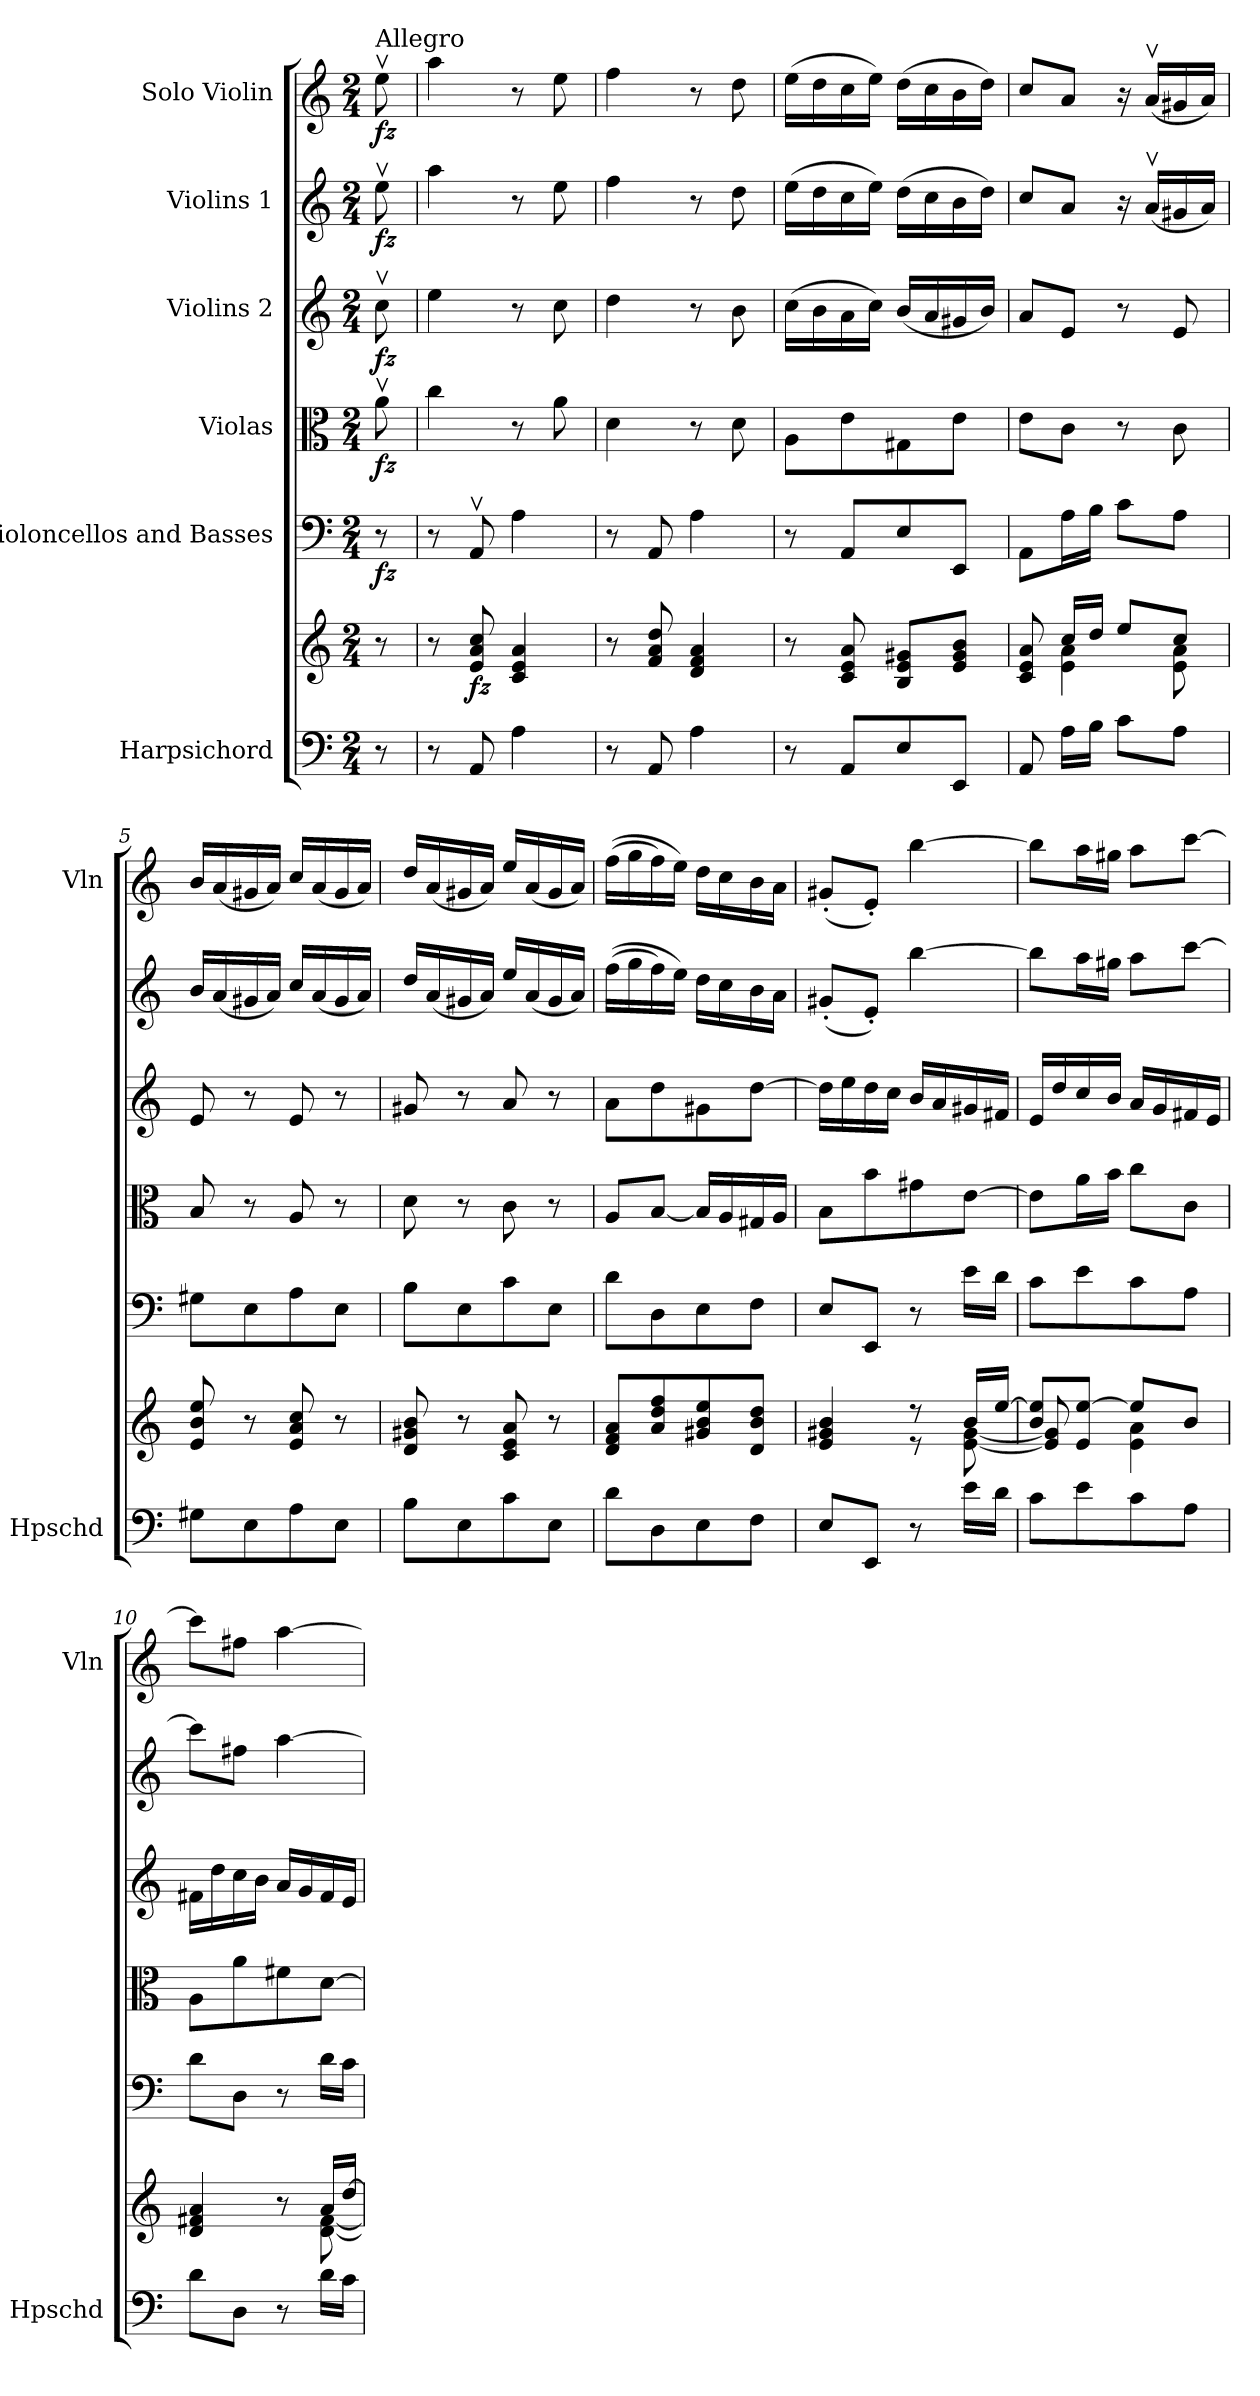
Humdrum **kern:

**kern	**kern	**dynam	**kern	**dynam	**kern	**dynam	**kern	**dynam	**kern	**dynam	**kern	**dynam
*part6	*part6	*part6	*part5	*part5	*part4	*part4	*part3	*part3	*part2	*part2	*part1	*part1
*staff7	*staff6	*staff6/7	*staff5	*staff5	*staff4	*staff4	*staff3	*staff3	*staff2	*staff2	*staff1	*staff1
*I"Harpsichord	*	*	*I"Violoncellos  and Basses	*	*I"Violas	*	*I"Violins 2	*	*I"Violins 1	*	*I"Solo Violin	*
*I'Hpschd	*	*	*	*	*	*	*	*	*	*	*I'Vln	*
*clefF4	*clefG2	*	*clefF4	*	*clefC3	*	*clefG2	*	*clefG2	*	*clefG2	*
*k[]	*k[]	*	*k[]	*	*k[]	*	*k[]	*	*k[]	*	*k[]	*
*C:	*C:	*	*C:	*	*C:	*	*C:	*	*C:	*	*C:	*
*M2/4	*M2/4	*	*M2/4	*	*M2/4	*	*M2/4	*	*M2/4	*	*M2/4	*
*MM96	*MM96	*	*MM96	*	*MM96	*	*MM96	*	*MM96	*	*MM96	*
=	=	=	=	=	=	=	=	=	=	=	=	=
!	!	!	!	!	!	!	!	!	!	!	!LO:TX:a:t=Allegro	!
!	!	!	!	!LO:DY:b	!	!LO:DY:b	!	!LO:DY:b	!	!LO:DY:b	!	!LO:DY:b
8r	8r	.	8r	fz	8av\	fz	8ccv\	fz	8eev\	fz	8eev\	fz
=1	=1	=1	=1	=1	=1	=1	=1	=1	=1	=1	=1	=1
8r	8r	.	8r	.	4cc\	.	4ee\	.	4aa\	.	4aa\	.
!	!	!LO:DY:b	!	!	!	!	!	!	!	!	!	!
8AA/	8e/ 8a/ 8cc/	fz	8AAv/	.	.	.	.	.	.	.	.	.
4A\	4c/ 4e/ 4a/	.	4A\	.	8r	.	8r	.	8r	.	8r	.
.	.	.	.	.	8a\	.	8cc\	.	8ee\	.	8ee\	.
=2	=2	=2	=2	=2	=2	=2	=2	=2	=2	=2	=2	=2
8r	8r	.	8r	.	4d\	.	4dd\	.	4ff\	.	4ff\	.
8AA/	8f/ 8a/ 8dd/	.	8AA/	.	.	.	.	.	.	.	.	.
4A\	4d/ 4f/ 4a/	.	4A\	.	8r	.	8r	.	8r	.	8r	.
.	.	.	.	.	8d\	.	8b\	.	8dd\	.	8dd\	.
=3	=3	=3	=3	=3	=3	=3	=3	=3	=3	=3	=3	=3
8r	8r	.	8r	.	8A\L	.	(16cc\LL	.	(16ee\LL	.	(16ee\LL	.
.	.	.	.	.	.	.	16b\	.	16dd\	.	16dd\	.
8AA/L	8c/ 8e/ 8a/	.	8AA/L	.	8e\	.	16a\	.	16cc\	.	16cc\	.
.	.	.	.	.	.	.	16cc\JJ)	.	16ee\JJ)	.	16ee\JJ)	.
8E/	8B/ 8e/ 8g#X/L	.	8E/	.	8G#X\	.	(16b/LL	.	(16dd\LL	.	(16dd\LL	.
.	.	.	.	.	.	.	16a/	.	16cc\	.	16cc\	.
8EE/J	8e/ 8g#/ 8b/J	.	8EE/J	.	8e\J	.	16g#X/	.	16b\	.	16b\	.
.	.	.	.	.	.	.	16b/JJ)	.	16dd\JJ)	.	16dd\JJ)	.
=4	=4	=4	=4	=4	=4	=4	=4	=4	=4	=4	=4	=4
*	*^	*	*	*	*	*	*	*	*	*	*	*
8AA/	8c/ 8e/ 8a/	8ryy	.	8AA\L	.	8e\L	.	8a/L	.	8cc/L	.	8cc/L	.
16A\LL	16cc/LL	4e\ 4a\	.	16A\L	.	8c\J	.	8e/J	.	8a/J	.	8a/J	.
16B\JJ	16dd/JJ	.	.	16B\JJ	.	.	.	.	.	.	.	.	.
8c\L	8ee/L	.	.	8c\L	.	8r	.	8r	.	16r	.	16r	.
.	.	.	.	.	.	.	.	.	.	(16av/LL	.	(16av/LL	.
8A\J	8cc/J	8e\ 8a\	.	8A\J	.	8c\	.	8e/	.	16g#X/	.	16g#X/	.
.	.	.	.	.	.	.	.	.	.	16a/JJ)	.	16a/JJ)	.
*	*v	*v	*	*	*	*	*	*	*	*	*	*	*
=5	=5	=5	=5	=5	=5	=5	=5	=5	=5	=5	=5	=5
8G#X\L	8e/ 8b/ 8ee/	.	8G#X\L	.	8B/	.	8e/	.	16b/LL	.	16b/LL	.
.	.	.	.	.	.	.	.	.	(16a/	.	(16a/	.
8E\	8r	.	8E\	.	8r	.	8r	.	16g#X/	.	16g#X/	.
.	.	.	.	.	.	.	.	.	16a/JJ)	.	16a/JJ)	.
8A\	8e/ 8a/ 8cc/	.	8A\	.	8A/	.	8e/	.	16cc/LL	.	16cc/LL	.
.	.	.	.	.	.	.	.	.	(16a/	.	(16a/	.
8E\J	8r	.	8E\J	.	8r	.	8r	.	16g#/	.	16g#/	.
.	.	.	.	.	.	.	.	.	16a/JJ)	.	16a/JJ)	.
=6	=6	=6	=6	=6	=6	=6	=6	=6	=6	=6	=6	=6
8B\L	8d/ 8g#X/ 8b/	.	8B\L	.	8d\	.	8g#X/	.	16dd/LL	.	16dd/LL	.
.	.	.	.	.	.	.	.	.	(16a/	.	(16a/	.
8E\	8r	.	8E\	.	8r	.	8r	.	16g#X/	.	16g#X/	.
.	.	.	.	.	.	.	.	.	16a/JJ)	.	16a/JJ)	.
8c\	8c/ 8e/ 8a/	.	8c\	.	8c\	.	8a/	.	16ee/LL	.	16ee/LL	.
.	.	.	.	.	.	.	.	.	(16a/	.	(16a/	.
8E\J	8r	.	8E\J	.	8r	.	8r	.	16g#/	.	16g#/	.
.	.	.	.	.	.	.	.	.	16a/JJ)	.	16a/JJ)	.
!!LO:LB:g=z
=7	=7	=7	=7	=7	=7	=7	=7	=7	=7	=7	=7	=7
8d\L	8d/ 8f/ 8a/L	.	8d\L	.	8A/L	.	8a\L	.	((16ff\LL	.	((16ff\LL	.
.	.	.	.	.	.	.	.	.	16gg\	.	16gg\	.
8D\	8a/ 8dd/ 8ff/	.	8D\	.	[8B/J	.	8dd\	.	16ff\)	.	16ff\)	.
.	.	.	.	.	.	.	.	.	16ee\JJ)	.	16ee\JJ)	.
8E\	8g#X/ 8b/ 8ee/	.	8E\	.	16B/LL]	.	8g#X\	.	16dd\LL	.	16dd\LL	.
.	.	.	.	.	16A/	.	.	.	16cc\	.	16cc\	.
8F\J	8d/ 8b/ 8dd/J	.	8F\J	.	16G#X/	.	[8dd\J	.	16b\	.	16b\	.
.	.	.	.	.	16A/JJ	.	.	.	16a\JJ	.	16a\JJ	.
=8	=8	=8	=8	=8	=8	=8	=8	=8	=8	=8	=8	=8
*	*^	*	*	*	*	*	*	*	*	*	*	*
8E/L	4e/ 4g#X/ 4b/	4ryy	.	8E/L	.	8B\L	.	16dd\LL]	.	(8g#X'/L	.	(8g#X'/L	.
.	.	.	.	.	.	.	.	16ee\	.	.	.	.	.
8EE/J	.	.	.	8EE/J	.	8b\	.	16dd\	.	8e'/J)	.	8e'/J)	.
.	.	.	.	.	.	.	.	16cc\JJ	.	.	.	.	.
8r	8r	8r	.	8r	.	8g#X\	.	16b/LL	.	[4bb\	.	[4bb\	.
.	.	.	.	.	.	.	.	16a/	.	.	.	.	.
16e\LL	16b/LL	[8e\ [8g#\	.	16e\LL	.	[8e\J	.	16g#X/	.	.	.	.	.
16d\JJ	[16ee/JJ	.	.	16d\JJ	.	.	.	16f#X/JJ	.	.	.	.	.
=9	=9	=9	=9	=9	=9	=9	=9	=9	=9	=9	=9	=9	=9
8c\L	8b/ 8ee/]L	8e/] 8g#/]	.	8c\L	.	8e\L]	.	16e/LL	.	8bb\L]	.	8bb\L]	.
.	.	.	.	.	.	.	.	16dd/	.	.	.	.	.
8e\	8e/ [8ee/J	8ryy	.	8e\	.	16a\L	.	16cc/	.	16aa\L	.	16aa\L	.
.	.	.	.	.	.	16b\JJ	.	16b/JJ	.	16gg#X\JJ	.	16gg#X\JJ	.
8c\	8ee/L]	4e\ 4a\	.	8c\	.	8cc\L	.	16a/LL	.	8aa\L	.	8aa\L	.
.	.	.	.	.	.	.	.	16g/	.	.	.	.	.
8A\J	8b/J	.	.	8A\J	.	8c\J	.	16f#X/	.	[8ccc\J	.	[8ccc\J	.
.	.	.	.	.	.	.	.	16e/JJ	.	.	.	.	.
=10	=10	=10	=10	=10	=10	=10	=10	=10	=10	=10	=10	=10	=10
8d\L	4d/ 4f#X/ 4a/	4.ryy	.	8d\L	.	8A\L	.	16f#X\LL	.	8ccc\L]	.	8ccc\L]	.
.	.	.	.	.	.	.	.	16dd\	.	.	.	.	.
8D\J	.	.	.	8D\J	.	8a\	.	16cc\	.	8ff#X\J	.	8ff#X\J	.
.	.	.	.	.	.	.	.	16b\JJ	.	.	.	.	.
8r	8r	.	.	8r	.	8f#X\	.	16a/LL	.	[4aa\	.	[4aa\	.
.	.	.	.	.	.	.	.	16g/	.	.	.	.	.
16d\LL	16a/LL	[8d\ [8f#\	.	16d\LL	.	[8d\J	.	16f#/	.	.	.	.	.
16c\JJ	[16dd/JJ	.	.	16c\JJ	.	.	.	16e/JJ	.	.	.	.	.
*	*v	*v	*	*	*	*	*	*	*	*	*	*	*
=	=	=	=	=	=	=	=	=	=	=	=	=
*-	*-	*-	*-	*-	*-	*-	*-	*-	*-	*-	*-	*-
